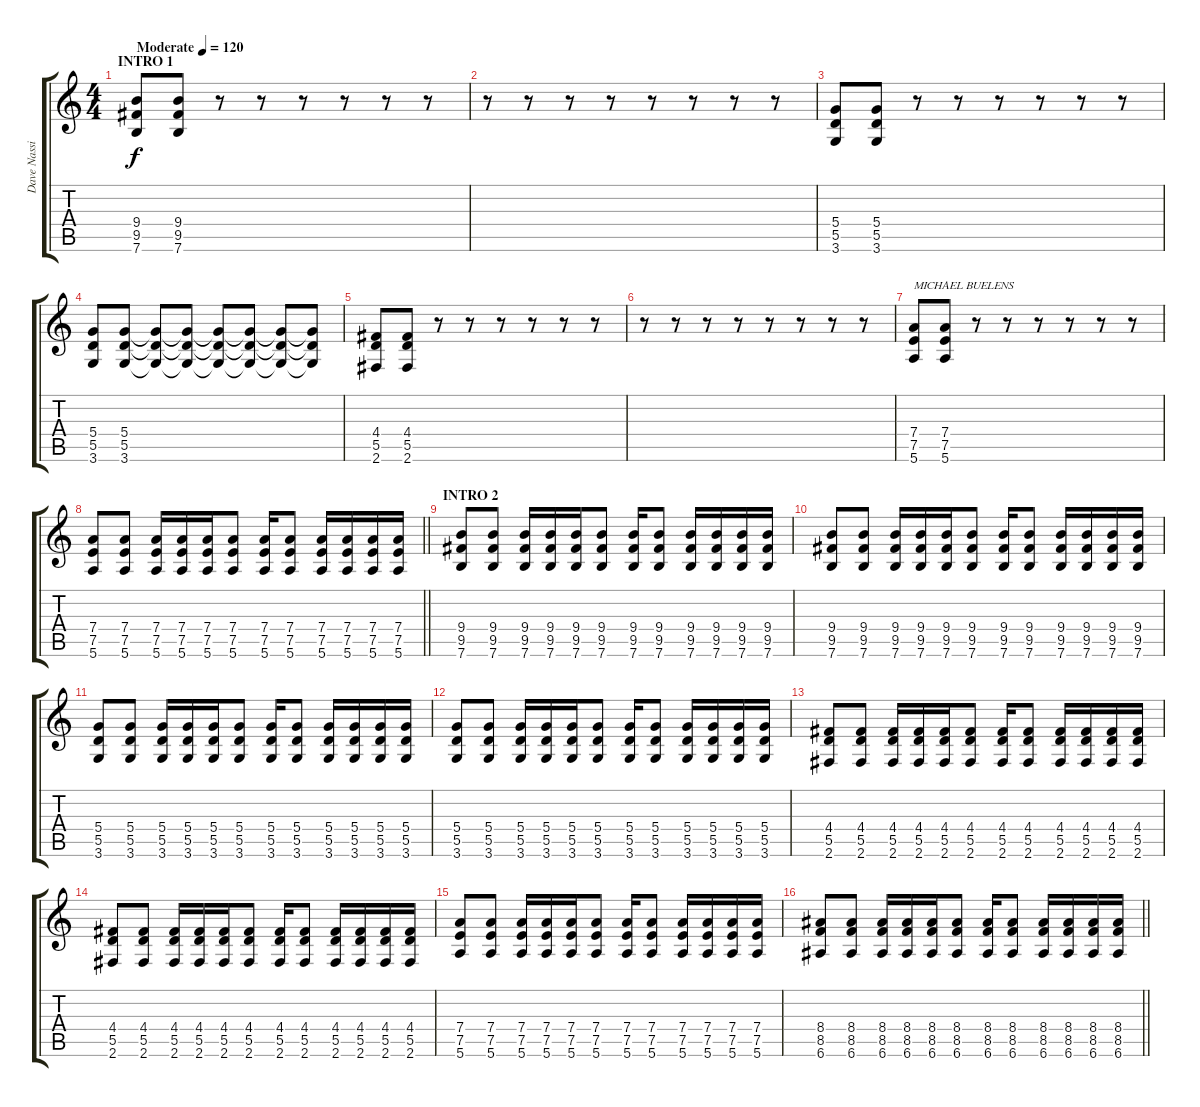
\track ("Dave Nassie" "Dave Nassi") {instrument distortionguitar}
\staff {score tabs}
\tuning (E4 B3 G3 D3 A2 E2) {hide}
\ts (4 4)
\section ("" "INTRO 1")
\tempo (120 "Moderate")
\clef g2
\ks c
(9.4 9.5 7.6).8{dy f instrument distortionguitar} (9.4 9.5 7.6).8 r.8 r.8 r.8 r.8 r.8 r.8 |
r.8 r.8 r.8 r.8 r.8 r.8 r.8 r.8 |
(5.4 5.5 3.6).8 (5.4 5.5 3.6).8 r.8 r.8 r.8 r.8 r.8 r.8 |
(5.4 5.5 3.6).8 (5.4 5.5 3.6).8 (5.4{t} 5.5{t} 3.6{t}).8 (5.4{t} 5.5{t} 3.6{t}).8 (5.4{t} 5.5{t} 3.6{t}).8 (5.4{t} 5.5{t} 3.6{t}).8 (5.4{t} 5.5{t} 3.6{t}).8 (5.4{t} 5.5{t} 3.6{t}).8 |
(4.4 5.5 2.6).8 (4.4 5.5 2.6).8 r.8 r.8 r.8 r.8 r.8 r.8 |
r.8 r.8 r.8 r.8 r.8 r.8 r.8 r.8 |
(7.4 7.5 5.6).8{txt "MICHAEL BUELENS"} (7.4 7.5 5.6).8 r.8 r.8 r.8 r.8 r.8 r.8 |
\barLineRight lightlight
(7.4 7.5 5.6).8 (7.4 7.5 5.6).8 (7.4 7.5 5.6).16 (7.4 7.5 5.6).16 (7.4 7.5 5.6).16 (7.4 7.5 5.6).8 (7.4 7.5 5.6).16 (7.4 7.5 5.6).8 (7.4 7.5 5.6).16 (7.4 7.5 5.6).16 (7.4 7.5 5.6).16 (7.4 7.5 5.6).16 |
\section ("" "INTRO 2")
(9.4 9.5 7.6).8 (9.4 9.5 7.6).8 (9.4 9.5 7.6).16 (9.4 9.5 7.6).16 (9.4 9.5 7.6).16 (9.4 9.5 7.6).8 (9.4 9.5 7.6).16 (9.4 9.5 7.6).8 (9.4 9.5 7.6).16 (9.4 9.5 7.6).16 (9.4 9.5 7.6).16 (9.4 9.5 7.6).16 |
(9.4 9.5 7.6).8 (9.4 9.5 7.6).8 (9.4 9.5 7.6).16 (9.4 9.5 7.6).16 (9.4 9.5 7.6).16 (9.4 9.5 7.6).8 (9.4 9.5 7.6).16 (9.4 9.5 7.6).8 (9.4 9.5 7.6).16 (9.4 9.5 7.6).16 (9.4 9.5 7.6).16 (9.4 9.5 7.6).16 |
(5.4 5.5 3.6).8 (5.4 5.5 3.6).8 (5.4 5.5 3.6).16 (5.4 5.5 3.6).16 (5.4 5.5 3.6).16 (5.4 5.5 3.6).8 (5.4 5.5 3.6).16 (5.4 5.5 3.6).8 (5.4 5.5 3.6).16 (5.4 5.5 3.6).16 (5.4 5.5 3.6).16 (5.4 5.5 3.6).16 |
(5.4 5.5 3.6).8 (5.4 5.5 3.6).8 (5.4 5.5 3.6).16 (5.4 5.5 3.6).16 (5.4 5.5 3.6).16 (5.4 5.5 3.6).8 (5.4 5.5 3.6).16 (5.4 5.5 3.6).8 (5.4 5.5 3.6).16 (5.4 5.5 3.6).16 (5.4 5.5 3.6).16 (5.4 5.5 3.6).16 |
(4.4 5.5 2.6).8 (4.4 5.5 2.6).8 (4.4 5.5 2.6).16 (4.4 5.5 2.6).16 (4.4 5.5 2.6).16 (4.4 5.5 2.6).8 (4.4 5.5 2.6).16 (4.4 5.5 2.6).8 (4.4 5.5 2.6).16 (4.4 5.5 2.6).16 (4.4 5.5 2.6).16 (4.4 5.5 2.6).16 |
(4.4 5.5 2.6).8 (4.4 5.5 2.6).8 (4.4 5.5 2.6).16 (4.4 5.5 2.6).16 (4.4 5.5 2.6).16 (4.4 5.5 2.6).8 (4.4 5.5 2.6).16 (4.4 5.5 2.6).8 (4.4 5.5 2.6).16 (4.4 5.5 2.6).16 (4.4 5.5 2.6).16 (4.4 5.5 2.6).16 |
(7.4 7.5 5.6).8 (7.4 7.5 5.6).8 (7.4 7.5 5.6).16 (7.4 7.5 5.6).16 (7.4 7.5 5.6).16 (7.4 7.5 5.6).8 (7.4 7.5 5.6).16 (7.4 7.5 5.6).8 (7.4 7.5 5.6).16 (7.4 7.5 5.6).16 (7.4 7.5 5.6).16 (7.4 7.5 5.6).16 |
\barLineRight lightlight
(8.4 8.5 6.6).8 (8.4 8.5 6.6).8 (8.4 8.5 6.6).16 (8.4 8.5 6.6).16 (8.4 8.5 6.6).16 (8.4 8.5 6.6).8 (8.4 8.5 6.6).16 (8.4 8.5 6.6).8 (8.4 8.5 6.6).16 (8.4 8.5 6.6).16 (8.4 8.5 6.6).16 (8.4 8.5 6.6).16
